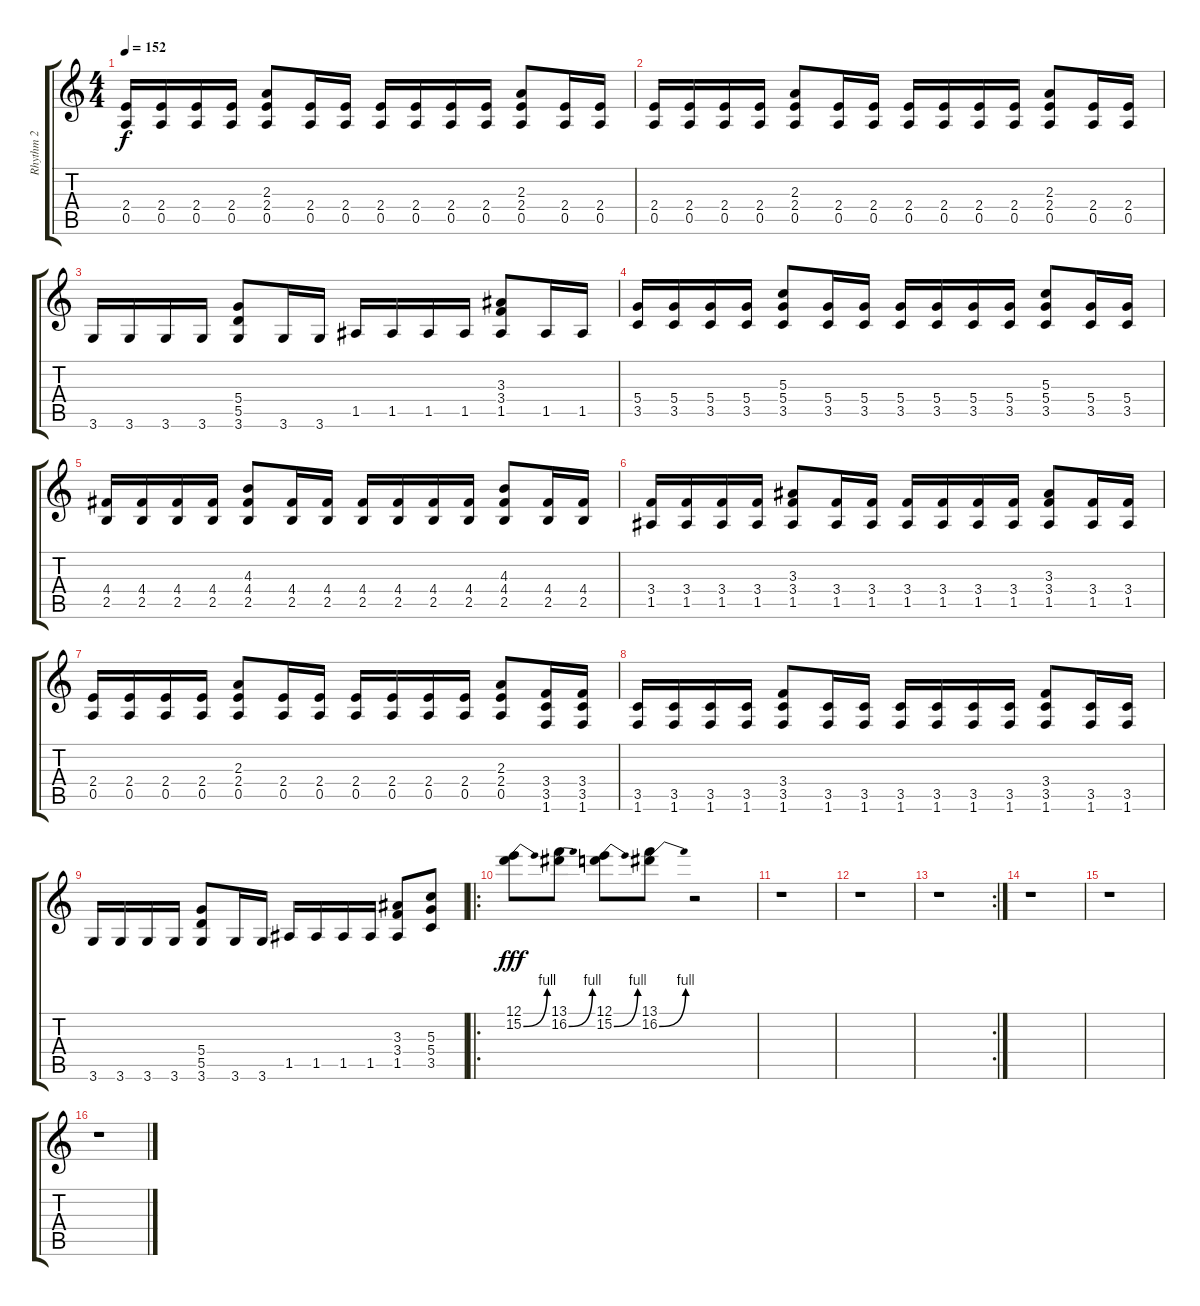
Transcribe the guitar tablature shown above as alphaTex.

\track ("Rhythm 2" "Rhythm 2") {instrument distortionguitar}
\staff {score tabs}
\tuning (E4 B3 G3 D3 A2 E2) {hide}
\ts (4 4)
\tempo 152
\clef g2
\ks c
(2.4 0.5).16{dy f} (2.4 0.5).16 (2.4 0.5).16 (2.4 0.5).16 (2.3 2.4 0.5).8 (2.4 0.5).16 (2.4 0.5).16 (2.4 0.5).16 (2.4 0.5).16 (2.4 0.5).16 (2.4 0.5).16 (2.3 2.4 0.5).8 (2.4 0.5).16 (2.4 0.5).16 |
(2.4 0.5).16 (2.4 0.5).16 (2.4 0.5).16 (2.4 0.5).16 (2.3 2.4 0.5).8 (2.4 0.5).16 (2.4 0.5).16 (2.4 0.5).16 (2.4 0.5).16 (2.4 0.5).16 (2.4 0.5).16 (2.3 2.4 0.5).8 (2.4 0.5).16 (2.4 0.5).16 |
3.6.16 3.6.16 3.6.16 3.6.16 (5.4 5.5 3.6).8 3.6.16 3.6.16 1.5.16 1.5.16 1.5.16 1.5.16 (3.3 3.4 1.5).8 1.5.16 1.5.16 |
(5.4 3.5).16 (5.4 3.5).16 (5.4 3.5).16 (5.4 3.5).16 (5.3 5.4 3.5).8 (5.4 3.5).16 (5.4 3.5).16 (5.4 3.5).16 (5.4 3.5).16 (5.4 3.5).16 (5.4 3.5).16 (5.3 5.4 3.5).8 (5.4 3.5).16 (5.4 3.5).16 |
(4.4 2.5).16 (4.4 2.5).16 (4.4 2.5).16 (4.4 2.5).16 (4.3 4.4 2.5).8 (4.4 2.5).16 (4.4 2.5).16 (4.4 2.5).16 (4.4 2.5).16 (4.4 2.5).16 (4.4 2.5).16 (4.3 4.4 2.5).8 (4.4 2.5).16 (4.4 2.5).16 |
(3.4 1.5).16 (3.4 1.5).16 (3.4 1.5).16 (3.4 1.5).16 (3.3 3.4 1.5).8 (3.4 1.5).16 (3.4 1.5).16 (3.4 1.5).16 (3.4 1.5).16 (3.4 1.5).16 (3.4 1.5).16 (3.3 3.4 1.5).8 (3.4 1.5).16 (3.4 1.5).16 |
(2.4 0.5).16 (2.4 0.5).16 (2.4 0.5).16 (2.4 0.5).16 (2.3 2.4 0.5).8 (2.4 0.5).16 (2.4 0.5).16 (2.4 0.5).16 (2.4 0.5).16 (2.4 0.5).16 (2.4 0.5).16 (2.3 2.4 0.5).8 (3.4 3.5 1.6).16 (3.4 3.5 1.6).16 |
(3.5 1.6).16 (3.5 1.6).16 (3.5 1.6).16 (3.5 1.6).16 (3.4 3.5 1.6).8 (3.5 1.6).16 (3.5 1.6).16 (3.5 1.6).16 (3.5 1.6).16 (3.5 1.6).16 (3.5 1.6).16 (3.4 3.5 1.6).8 (3.5 1.6).16 (3.5 1.6).16 |
3.6.16 3.6.16 3.6.16 3.6.16 (5.4 5.5 3.6).8 3.6.16 3.6.16 1.5.16 1.5.16 1.5.16 1.5.16 (3.3 3.4 1.5).8 (5.3 5.4 3.5).8 |
\ro
(12.1 15.2{be (bend 0 0 60 4)}).8{dy fff} (13.1 16.2{be (bend 0 0 60 4)}).8 (12.1 15.2{be (bend 0 0 60 4)}).8 (13.1 16.2{be (bend 0 0 60 4)}).8 r.2 |
r.1 |
r.1 |
\rc 2
r.1 |
r.1 |
r.1 |
r.1
